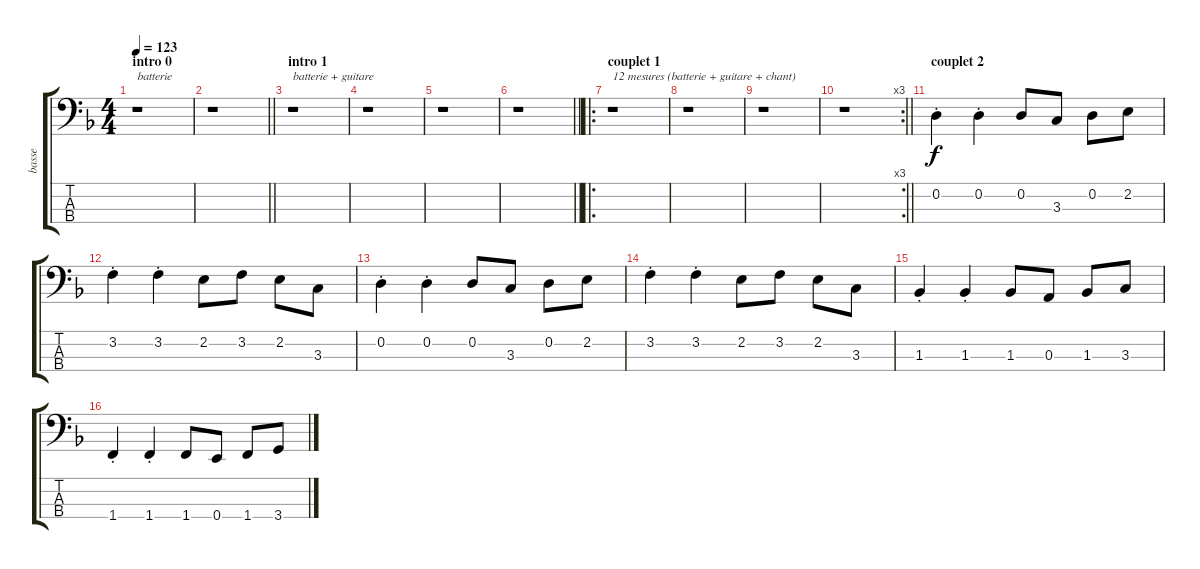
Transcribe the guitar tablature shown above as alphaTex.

\track ("basse" "basse") {instrument electricbassfinger}
\staff {score tabs}
\tuning (G2 D2 A1 E1) {hide}
\ts (4 4)
\section ("" "intro 0")
\tempo 123
\clef f4
\ks dminor
r.1{txt "batterie" dy f instrument electricbassfinger} |
\barLineRight lightlight
r.1 |
\section ("" "intro 1")
r.1{txt "batterie + guitare"} |
r.1 |
r.1 |
\barLineRight lightlight
r.1 |
\ro
\section ("" "couplet 1")
r.1{txt "12 mesures (batterie + guitare + chant)"} |
r.1 |
r.1 |
\rc 3
\barLineRight lightlight
r.1 |
\section ("" "couplet 2")
0.2{st}.4 0.2{st}.4 0.2.8 3.3.8 0.2.8 2.2.8 |
3.2{st}.4 3.2{st}.4 2.2.8 3.2.8 2.2.8 3.3.8 |
0.2{st}.4 0.2{st}.4 0.2.8 3.3.8 0.2.8 2.2.8 |
3.2{st}.4 3.2{st}.4 2.2.8 3.2.8 2.2.8 3.3.8 |
1.3{st}.4 1.3{st}.4 1.3.8 0.3.8 1.3.8 3.3.8 |
1.4{st}.4 1.4{st}.4 1.4.8 0.4.8 1.4.8 3.4.8
